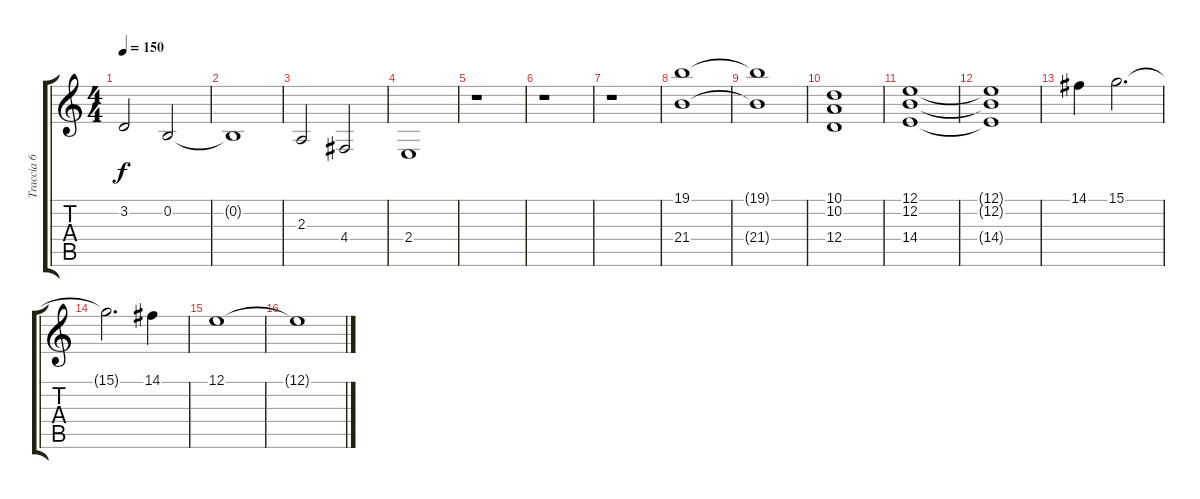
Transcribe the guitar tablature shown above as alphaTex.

\track ("Traccia 6" "Traccia 6") {instrument tremolostrings}
\staff {score tabs}
\tuning (E4 B3 G3 D3 A2 E2) {hide}
\ts (4 4)
\tempo 150
\clef g2
\ks c
3.2.2{dy f} 0.2.2 |
0.2{t}.1 |
2.3.2 4.4.2 |
2.4.1 |
r.1 |
r.1 |
r.1 |
(19.1 21.4).1 |
(19.1{t} 21.4{t}).1 |
(10.1 10.2 12.4).1 |
(12.1 12.2 14.4).1 |
(12.1{t} 12.2{t} 14.4{t}).1 |
14.1.4 15.1.2{d} |
15.1{t}.2{d} 14.1.4 |
12.1.1 |
12.1{t}.1
